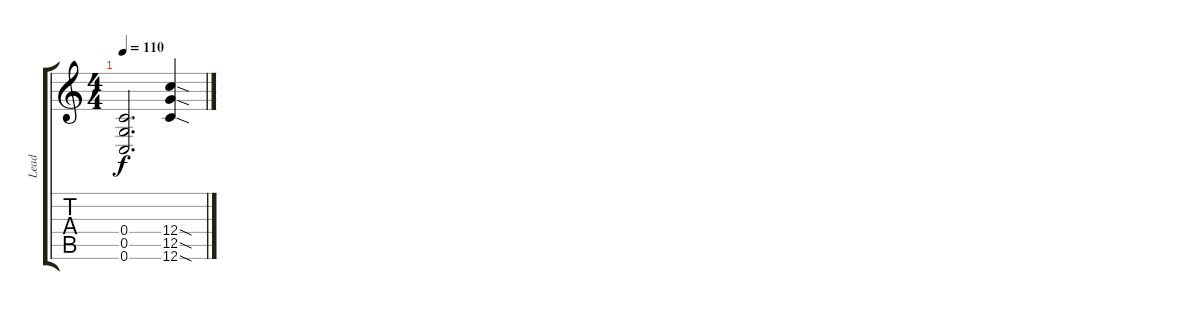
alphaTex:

\track ("Lead" "Lead") {instrument distortionguitar}
\staff {score tabs}
\tuning (D4 A3 F3 C3 G2 C2) {hide}
\ts (4 4)
\tempo 110
\clef g2
\ks c
(0.4 0.5 0.6).2{d dy f} (12.4{sod} 12.5{sod} 12.6{sod}).4
